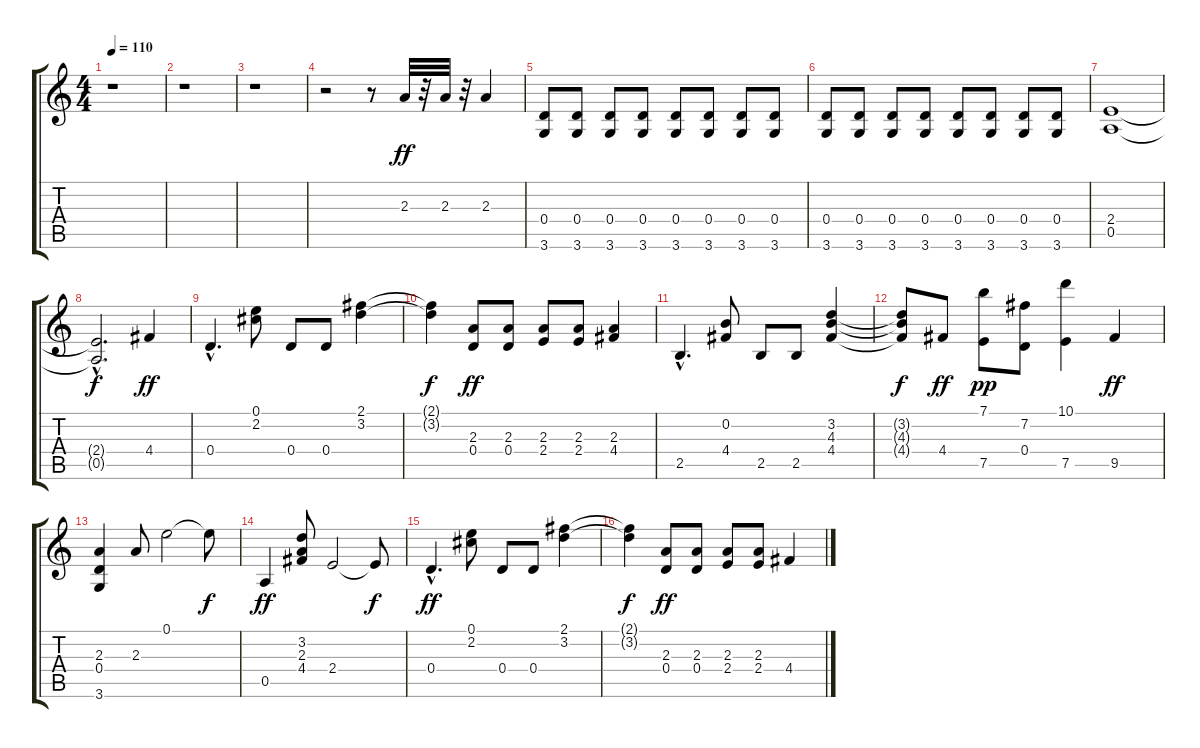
\track "" {instrument overdrivenguitar}
\staff {score tabs}
\tuning (E4 B3 G3 D3 A2 E2) {hide}
\ts (4 4)
\tempo 110
\clef g2
\ks c
r.1{dy ff} |
r.1 |
r.1 |
r.2 r.8 2.3.32 r.32 2.3.32 r.32 2.3.4 |
(0.4 3.6).8 (0.4 3.6).8 (0.4 3.6).8 (0.4 3.6).8 (0.4 3.6).8 (0.4 3.6).8 (0.4 3.6).8 (0.4 3.6).8 |
(0.4 3.6).8 (0.4 3.6).8 (0.4 3.6).8 (0.4 3.6).8 (0.4 3.6).8 (0.4 3.6).8 (0.4 3.6).8 (0.4 3.6).8 |
(2.4 0.5).1 |
(2.4{hac t} 0.5{hac t}).2{d dy f} 4.4.4{dy ff} |
0.4{hac}.4{d} (0.1 2.2).8 0.4.8 0.4.8 (2.1 3.2).4 |
(2.1{t} 3.2{t}).4{dy f} (2.3 0.4).8{dy ff} (2.3 0.4).8 (2.3 2.4).8 (2.3 2.4).8 (2.3 4.4).4 |
2.5{hac}.4{d} (0.2 4.4).8 2.5.8 2.5.8 (3.2 4.3 4.4).4 |
(3.2{t} 4.3{t} 4.4{t}).8{dy f} 4.4.8{dy ff} (7.1 7.5).8{dy pp} (7.2 0.4).8 (10.1 7.5).4 9.5.4{dy ff} |
(2.3 0.4 3.6).4 2.3.8 0.1.2 0.1{t}.8{dy f} |
0.5.4{dy ff} (3.2 2.3 4.4).8 2.4.2 2.4{t}.8{dy f} |
0.4{hac}.4{d dy ff} (0.1 2.2).8 0.4.8 0.4.8 (2.1 3.2).4 |
(2.1{t} 3.2{t}).4{dy f} (2.3 0.4).8{dy ff} (2.3 0.4).8 (2.3 2.4).8 (2.3 2.4).8 4.4.4
